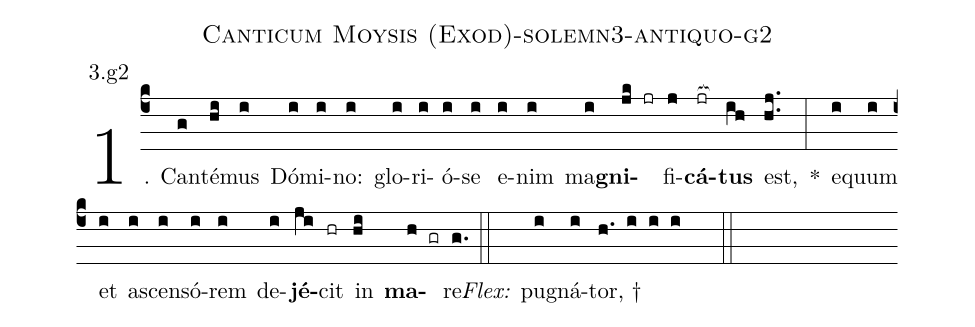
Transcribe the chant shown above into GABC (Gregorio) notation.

name: Canticum Moysis (Exod)-solemn3-antiquo-g2;
annotation: 3.g2;
%%
(c4)1. Can(g)té(hi)mus(i) Dó(i)mi(i)no:(i) glo(i)ri(i)ó(i)se(i) e(i)nim(i) ma(i)<b>gni</b>(jk jr)fi(j)<b>cá</b>(jr[ocb:1{])<b>tus</b>(ih[ocb:0}]) est,(hj..) *(:) e(i)quum(i) et(i) a(i)scen(i)só(i)rem(i) de(i)<b>jé</b>(ji)cit(hr) in(hi) <b>ma</b>(h gr)re.(g.) (::)
<i>Flex:</i>()  pu(i)gná(i)tor, †(h. i i i  ::)
